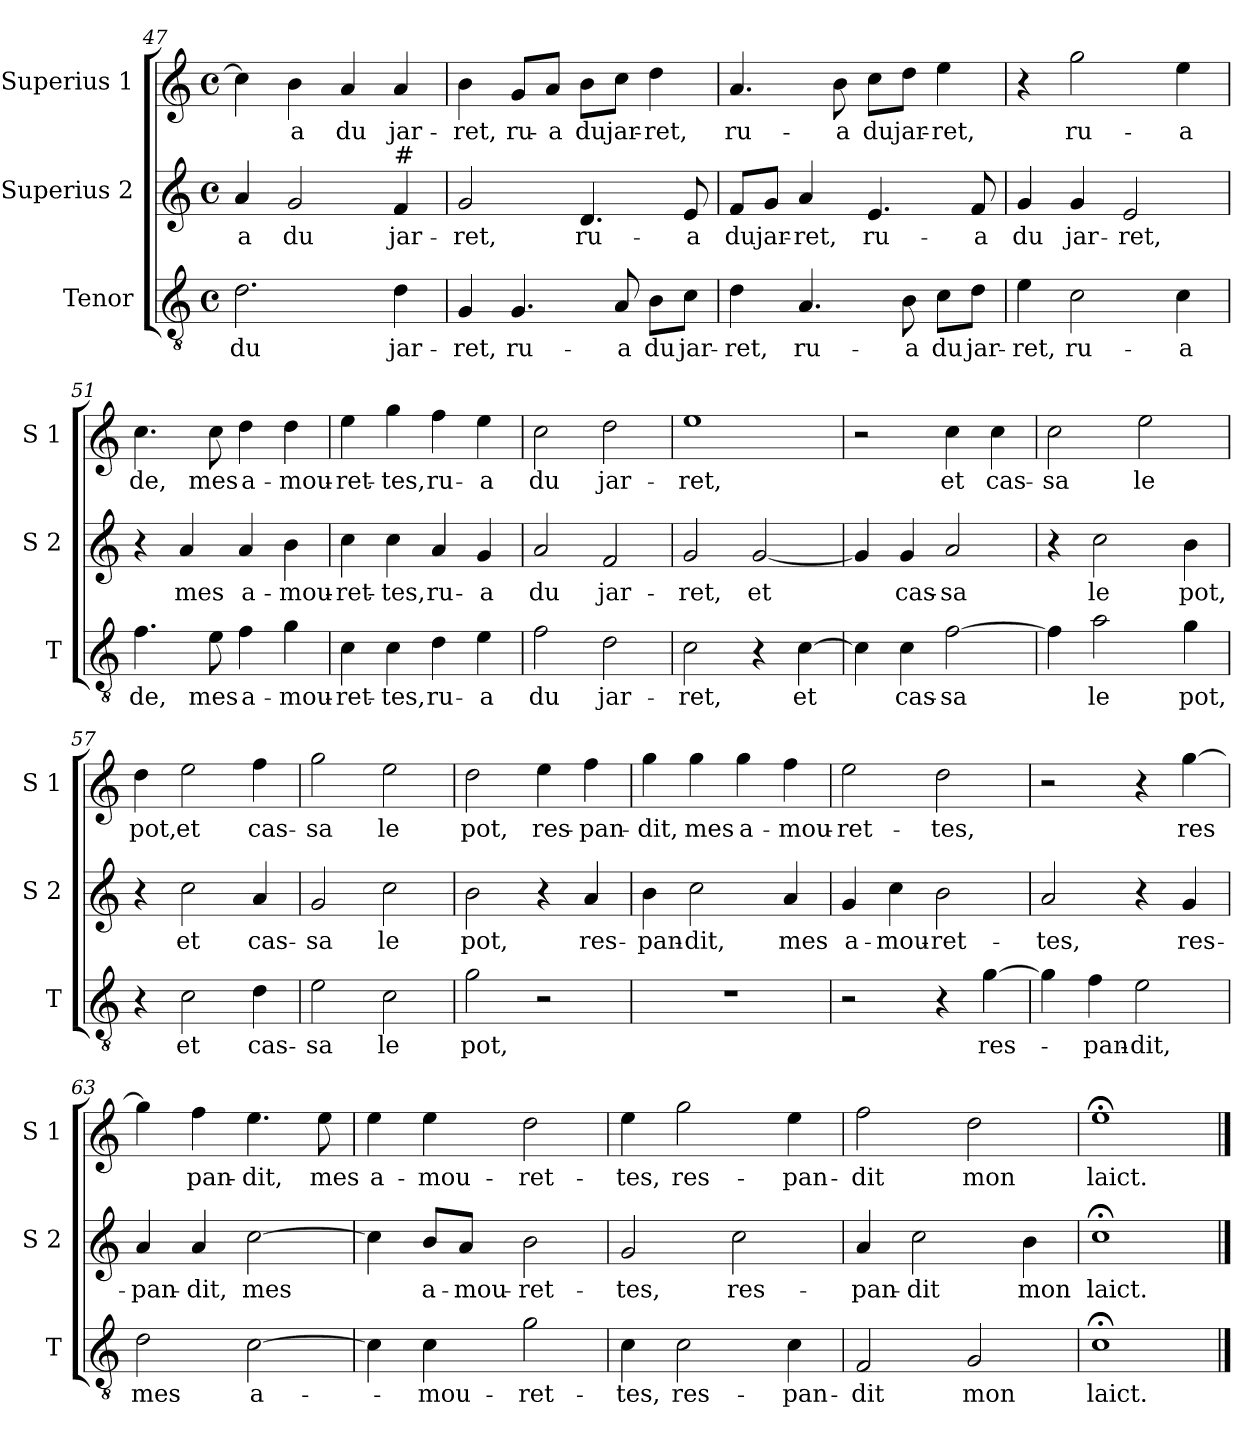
**kern	**text	**kern	**text	**kern	**text
*part3	*part3	*part2	*part2	*part1	*part1
*staff3	*staff3	*staff2	*staff2	*staff1	*staff1
*I"Tenor	*	*I"Superius 2	*	*I"Superius 1	*
*I'T	*	*I'S 2	*	*I'S 1	*
*clefGv2	*	*clefG2	*	*clefG2	*
*k[]	*	*k[]	*	*k[]	*
*C:	*	*C:	*	*C:	*
*M4/4	*	*M4/4	*	*M4/4	*
*met(c)	*	*met(c)	*	*met(c)	*
=47	=47	=47	=47	=47	=47
!	!LO:LY:b	!	!LO:LY:b	!	!
2.d\	du	4a/	-a	4cc\]	.
!	!	!	!LO:LY:b	!	!LO:LY:b
.	.	2g/	du	4b\	-a
!	!	!	!	!	!LO:LY:b
.	.	.	.	4a/	du
!	!	!LO:TX:a:t=#	!	!	!
!	!LO:LY:b	!	!LO:LY:b	!	!LO:LY:b
4d\	jar-	4f/	jar-	4a/	jar-
=48	=48	=48	=48	=48	=48
!	!LO:LY:b	!	!LO:LY:b	!	!LO:LY:b
4G/	-ret,	2g/	-ret,	4b\	-ret,
!	!LO:LY:b	!	!	!	!LO:LY:b
4.G/	ru-	.	.	8g/L	ru-
!	!	!	!	!	!LO:LY:b
.	.	.	.	8a/J	-a
!	!	!	!LO:LY:b	!	!LO:LY:b
.	.	4.d/	ru-	8b\L	du
!	!LO:LY:b	!	!	!	!LO:LY:b
8A/	-a	.	.	8cc\J	jar-
!	!LO:LY:b	!	!	!	!LO:LY:b
8B\L	du	.	.	4dd\	-ret,
!	!LO:LY:b	!	!LO:LY:b	!	!
8c\J	jar-	8e/	-a	.	.
=49	=49	=49	=49	=49	=49
!	!LO:LY:b	!	!LO:LY:b	!	!LO:LY:b
4d\	-ret,	8f/L	du	4.a/	ru-
!	!	!	!LO:LY:b	!	!
.	.	8g/J	jar-	.	.
!	!LO:LY:b	!	!LO:LY:b	!	!
4.A/	ru-	4a/	-ret,	.	.
!	!	!	!	!	!LO:LY:b
.	.	.	.	8b\	-a
!	!	!	!LO:LY:b	!	!LO:LY:b
.	.	4.e/	ru-	8cc\L	du
!	!LO:LY:b	!	!	!	!LO:LY:b
8B\	-a	.	.	8dd\J	jar-
!	!LO:LY:b	!	!	!	!LO:LY:b
8c\L	du	.	.	4ee\	-ret,
!	!LO:LY:b	!	!LO:LY:b	!	!
8d\J	jar-	8f/	-a	.	.
=50	=50	=50	=50	=50	=50
!	!LO:LY:b	!	!LO:LY:b	!	!
4e\	-ret,	4g/	du	4r	.
!	!LO:LY:b	!	!LO:LY:b	!	!LO:LY:b
2c\	ru-	4g/	jar-	2gg\	ru-
!	!	!	!LO:LY:b	!	!
.	.	2e/	-ret,	.	.
!	!LO:LY:b	!	!	!	!LO:LY:b
4c\	-a	.	.	4ee\	-a
!!LO:LB:g=z
=51	=51	=51	=51	=51	=51
!	!LO:LY:b	!	!	!	!LO:LY:b
4.f\	de,	4r	.	4.cc\	de,
!	!	!	!LO:LY:b	!	!
.	.	4a/	mes	.	.
!	!LO:LY:b	!	!	!	!LO:LY:b
8e\	mes	.	.	8cc\	mes
!	!LO:LY:b	!	!LO:LY:b	!	!LO:LY:b
4f\	a-	4a/	a-	4dd\	a-
!	!LO:LY:b	!	!LO:LY:b	!	!LO:LY:b
4g\	-mou-	4b\	-mou-	4dd\	-mou-
=52	=52	=52	=52	=52	=52
!	!LO:LY:b	!	!LO:LY:b	!	!LO:LY:b
4c\	-ret-	4cc\	-ret-	4ee\	-ret-
!	!LO:LY:b	!	!LO:LY:b	!	!LO:LY:b
4c\	-tes,	4cc\	-tes,	4gg\	-tes,
!	!LO:LY:b	!	!LO:LY:b	!	!LO:LY:b
4d\	ru-	4a/	ru-	4ff\	ru-
!	!LO:LY:b	!	!LO:LY:b	!	!LO:LY:b
4e\	-a	4g/	-a	4ee\	-a
=53	=53	=53	=53	=53	=53
!	!LO:LY:b	!	!LO:LY:b	!	!LO:LY:b
2f\	du	2a/	du	2cc\	du
!	!LO:LY:b	!	!LO:LY:b	!	!LO:LY:b
2d\	jar-	2f/	jar-	2dd\	jar-
=54	=54	=54	=54	=54	=54
!	!LO:LY:b	!	!LO:LY:b	!	!LO:LY:b
2c\	-ret,	2g/	-ret,	1ee	-ret,
!	!	!	!LO:LY:b	!	!
4r	.	[2g/	et	.	.
!	!LO:LY:b	!	!	!	!
[4c\	et	.	.	.	.
=55	=55	=55	=55	=55	=55
4c\]	.	4g/]	.	2r	.
!	!LO:LY:b	!	!LO:LY:b	!	!
4c\	cas-	4g/	cas-	.	.
!	!LO:LY:b	!	!LO:LY:b	!	!LO:LY:b
[2f\	-sa	2a/	-sa	4cc\	et
!	!	!	!	!	!LO:LY:b
.	.	.	.	4cc\	cas-
!!LO:PB:g=z
=56	=56	=56	=56	=56	=56
!	!	!	!	!	!LO:LY:b
4f\]	.	4r	.	2cc\	-sa
!	!LO:LY:b	!	!LO:LY:b	!	!
2a\	le	2cc\	le	.	.
!	!	!	!	!	!LO:LY:b
.	.	.	.	2ee\	le
!	!LO:LY:b	!	!LO:LY:b	!	!
4g\	pot,	4b\	pot,	.	.
=57	=57	=57	=57	=57	=57
!	!	!	!	!	!LO:LY:b
4r	.	4r	.	4dd\	pot,
!	!LO:LY:b	!	!LO:LY:b	!	!LO:LY:b
2c\	et	2cc\	et	2ee\	et
!	!LO:LY:b	!	!LO:LY:b	!	!LO:LY:b
4d\	cas-	4a/	cas-	4ff\	cas-
=58	=58	=58	=58	=58	=58
!	!LO:LY:b	!	!LO:LY:b	!	!LO:LY:b
2e\	-sa	2g/	-sa	2gg\	-sa
!	!LO:LY:b	!	!LO:LY:b	!	!LO:LY:b
2c\	le	2cc\	le	2ee\	le
=59	=59	=59	=59	=59	=59
!	!LO:LY:b	!	!LO:LY:b	!	!LO:LY:b
2g\	pot,	2b\	pot,	2dd\	pot,
!	!	!	!	!	!LO:LY:b
2r	.	4r	.	4ee\	res-
!	!	!	!LO:LY:b	!	!LO:LY:b
.	.	4a/	res-	4ff\	-pan-
=60	=60	=60	=60	=60	=60
!	!	!	!LO:LY:b	!	!LO:LY:b
1r	.	4b\	-pan-	4gg\	-dit,
!	!	!	!LO:LY:b	!	!LO:LY:b
.	.	2cc\	-dit,	4gg\	mes
!	!	!	!	!	!LO:LY:b
.	.	.	.	4gg\	a-
!	!	!	!LO:LY:b	!	!LO:LY:b
.	.	4a/	mes	4ff\	-mou-
=61	=61	=61	=61	=61	=61
!	!	!	!LO:LY:b	!	!LO:LY:b
2r	.	4g/	a-	2ee\	-ret-
!	!	!	!LO:LY:b	!	!
.	.	4cc\	-mou-	.	.
!	!	!	!LO:LY:b	!	!LO:LY:b
4r	.	2b\	-ret-	2dd\	-tes,
!	!LO:LY:b	!	!	!	!
[4g\	res-	.	.	.	.
!!LO:LB:g=z
=62	=62	=62	=62	=62	=62
!	!	!	!LO:LY:b	!	!
4g\]	.	2a/	-tes,	2r	.
!	!LO:LY:b	!	!	!	!
4f\	-pan-	.	.	.	.
!	!LO:LY:b	!	!	!	!
2e\	-dit,	4r	.	4r	.
!	!	!	!LO:LY:b	!	!LO:LY:b
.	.	4g/	res-	[4gg\	res
=63	=63	=63	=63	=63	=63
!	!LO:LY:b	!	!LO:LY:b	!	!
2d\	mes	4a/	-pan-	4gg\]	.
!	!	!	!LO:LY:b	!	!LO:LY:b
.	.	4a/	-dit,	4ff\	pan-
!	!LO:LY:b	!	!LO:LY:b	!	!LO:LY:b
[2c\	a-	[2cc\	mes	4.ee\	-dit,
!	!	!	!	!	!LO:LY:b
.	.	.	.	8ee\	mes
=64	=64	=64	=64	=64	=64
!	!	!	!	!	!LO:LY:b
4c\]	.	4cc\]	.	4ee\	a-
!	!LO:LY:b	!	!LO:LY:b	!	!LO:LY:b
4c\	-mou-	8b/L	a-	4ee\	-mou-
!	!	!	!LO:LY:b	!	!
.	.	8a/J	-mou-	.	.
!	!LO:LY:b	!	!LO:LY:b	!	!LO:LY:b
2g\	-ret-	2b\	-ret-	2dd\	-ret-
=65	=65	=65	=65	=65	=65
!	!LO:LY:b	!	!LO:LY:b	!	!LO:LY:b
4c\	-tes,	2g/	-tes,	4ee\	-tes,
!	!LO:LY:b	!	!	!	!LO:LY:b
2c\	res-	.	.	2gg\	res-
!	!	!	!LO:LY:b	!	!
.	.	2cc\	res-	.	.
!	!LO:LY:b	!	!	!	!LO:LY:b
4c\	-pan-	.	.	4ee\	-pan-
=66	=66	=66	=66	=66	=66
!	!LO:LY:b	!	!LO:LY:b	!	!LO:LY:b
2F/	-dit	4a/	-pan-	2ff\	-dit
!	!	!	!LO:LY:b	!	!
.	.	2cc\	-dit	.	.
!	!LO:LY:b	!	!	!	!LO:LY:b
2G/	mon	.	.	2dd\	mon
!	!	!	!LO:LY:b	!	!
.	.	4b\	mon	.	.
=67	=67	=67	=67	=67	=67
!	!LO:LY:b	!	!LO:LY:b	!	!LO:LY:b
1c;<	laict.	1cc;<	laict.	1ee;<	laict.
==	==	==	==	==	==
*-	*-	*-	*-	*-	*-
